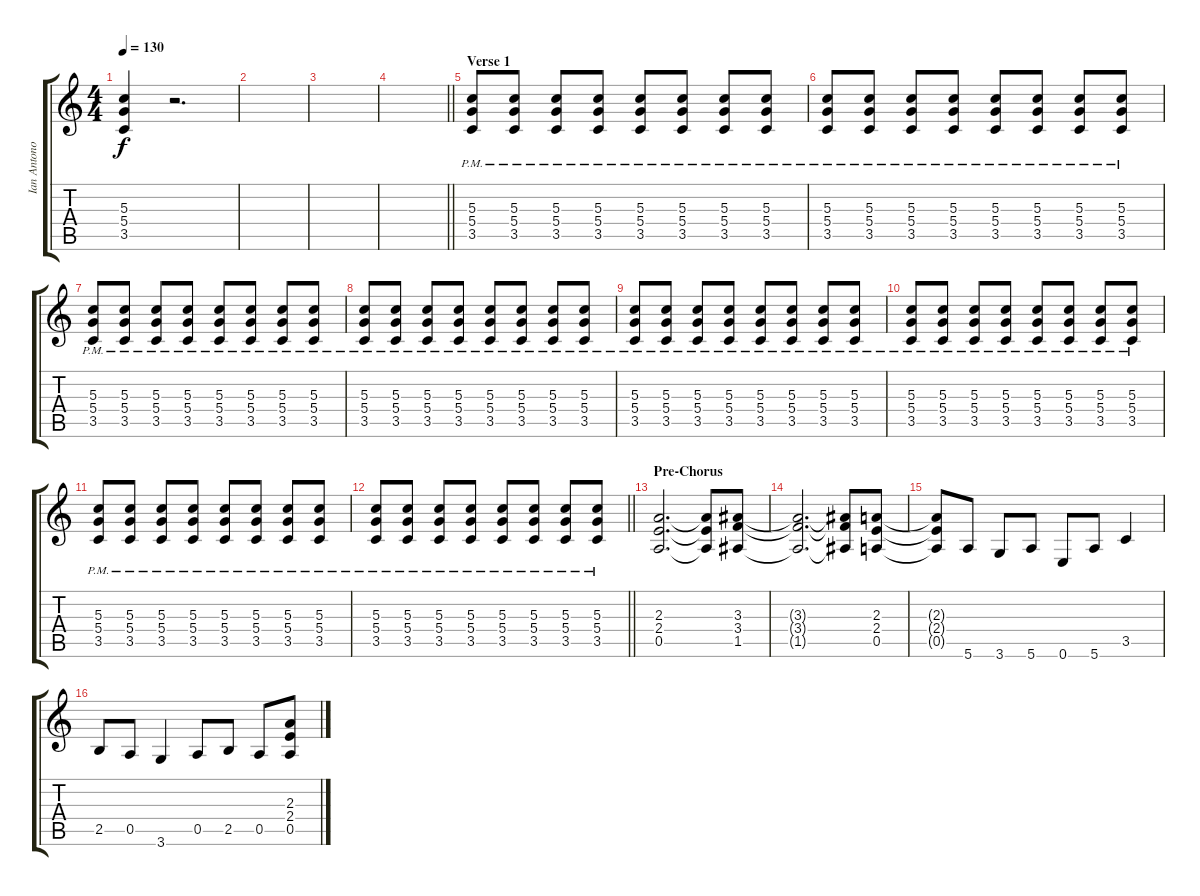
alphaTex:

\track ("Ian Antono" "Ian Antono") {instrument overdrivenguitar}
\staff {score tabs}
\tuning (E4 B3 G3 D3 A2 E2) {hide}
\ts (4 4)
\tempo 130
\clef g2
\ks c
(5.3{t} 5.4{t} 3.5{t}).4{dy f} r.2{d} |
|
|
\barLineRight lightlight
|
\section ("" "Verse 1")
(5.3{pm} 5.4{pm} 3.5{pm}).8 (5.3{pm} 5.4{pm} 3.5{pm}).8 (5.3{pm} 5.4{pm} 3.5{pm}).8 (5.3{pm} 5.4{pm} 3.5{pm}).8 (5.3{pm} 5.4{pm} 3.5{pm}).8 (5.3{pm} 5.4{pm} 3.5{pm}).8 (5.3{pm} 5.4{pm} 3.5{pm}).8 (5.3{pm} 5.4{pm} 3.5{pm}).8 |
(5.3{pm} 5.4{pm} 3.5{pm}).8 (5.3{pm} 5.4{pm} 3.5{pm}).8 (5.3{pm} 5.4{pm} 3.5{pm}).8 (5.3{pm} 5.4{pm} 3.5{pm}).8 (5.3{pm} 5.4{pm} 3.5{pm}).8 (5.3{pm} 5.4{pm} 3.5{pm}).8 (5.3{pm} 5.4{pm} 3.5{pm}).8 (5.3{pm} 5.4{pm} 3.5{pm}).8 |
(5.3{pm} 5.4{pm} 3.5{pm}).8 (5.3{pm} 5.4{pm} 3.5{pm}).8 (5.3{pm} 5.4{pm} 3.5{pm}).8 (5.3{pm} 5.4{pm} 3.5{pm}).8 (5.3{pm} 5.4{pm} 3.5{pm}).8 (5.3{pm} 5.4{pm} 3.5{pm}).8 (5.3{pm} 5.4{pm} 3.5{pm}).8 (5.3{pm} 5.4{pm} 3.5{pm}).8 |
(5.3{pm} 5.4{pm} 3.5{pm}).8 (5.3{pm} 5.4{pm} 3.5{pm}).8 (5.3{pm} 5.4{pm} 3.5{pm}).8 (5.3{pm} 5.4{pm} 3.5{pm}).8 (5.3{pm} 5.4{pm} 3.5{pm}).8 (5.3{pm} 5.4{pm} 3.5{pm}).8 (5.3{pm} 5.4{pm} 3.5{pm}).8 (5.3{pm} 5.4{pm} 3.5{pm}).8 |
(5.3{pm} 5.4{pm} 3.5{pm}).8 (5.3{pm} 5.4{pm} 3.5{pm}).8 (5.3{pm} 5.4{pm} 3.5{pm}).8 (5.3{pm} 5.4{pm} 3.5{pm}).8 (5.3{pm} 5.4{pm} 3.5{pm}).8 (5.3{pm} 5.4{pm} 3.5{pm}).8 (5.3{pm} 5.4{pm} 3.5{pm}).8 (5.3{pm} 5.4{pm} 3.5{pm}).8 |
(5.3{pm} 5.4{pm} 3.5{pm}).8 (5.3{pm} 5.4{pm} 3.5{pm}).8 (5.3{pm} 5.4{pm} 3.5{pm}).8 (5.3{pm} 5.4{pm} 3.5{pm}).8 (5.3{pm} 5.4{pm} 3.5{pm}).8 (5.3{pm} 5.4{pm} 3.5{pm}).8 (5.3{pm} 5.4{pm} 3.5{pm}).8 (5.3{pm} 5.4{pm} 3.5{pm}).8 |
(5.3{pm} 5.4{pm} 3.5{pm}).8 (5.3{pm} 5.4{pm} 3.5{pm}).8 (5.3{pm} 5.4{pm} 3.5{pm}).8 (5.3{pm} 5.4{pm} 3.5{pm}).8 (5.3{pm} 5.4{pm} 3.5{pm}).8 (5.3{pm} 5.4{pm} 3.5{pm}).8 (5.3{pm} 5.4{pm} 3.5{pm}).8 (5.3{pm} 5.4{pm} 3.5{pm}).8 |
\barLineRight lightlight
(5.3{pm} 5.4{pm} 3.5{pm}).8 (5.3{pm} 5.4{pm} 3.5{pm}).8 (5.3{pm} 5.4{pm} 3.5{pm}).8 (5.3{pm} 5.4{pm} 3.5{pm}).8 (5.3{pm} 5.4{pm} 3.5{pm}).8 (5.3{pm} 5.4{pm} 3.5{pm}).8 (5.3{pm} 5.4{pm} 3.5{pm}).8 (5.3{pm} 5.4{pm} 3.5{pm}).8 |
\section ("" "Pre-Chorus")
(2.3 2.4 0.5).2{d} (2.3{t} 2.4{t} 0.5{t}).8 (3.3 3.4 1.5).8 |
(3.3{t} 3.4{t} 1.5{t}).2{d} (3.3{t} 3.4{t} 1.5{t}).8 (2.3 2.4 0.5).8 |
(2.3{t} 2.4{t} 0.5{t}).8 5.6.8 3.6.8 5.6.8 0.6.8 5.6.8 3.5.4 |
2.5.8 0.5.8 3.6.4 0.5.8 2.5.8 0.5.8 (2.3 2.4 0.5).8
